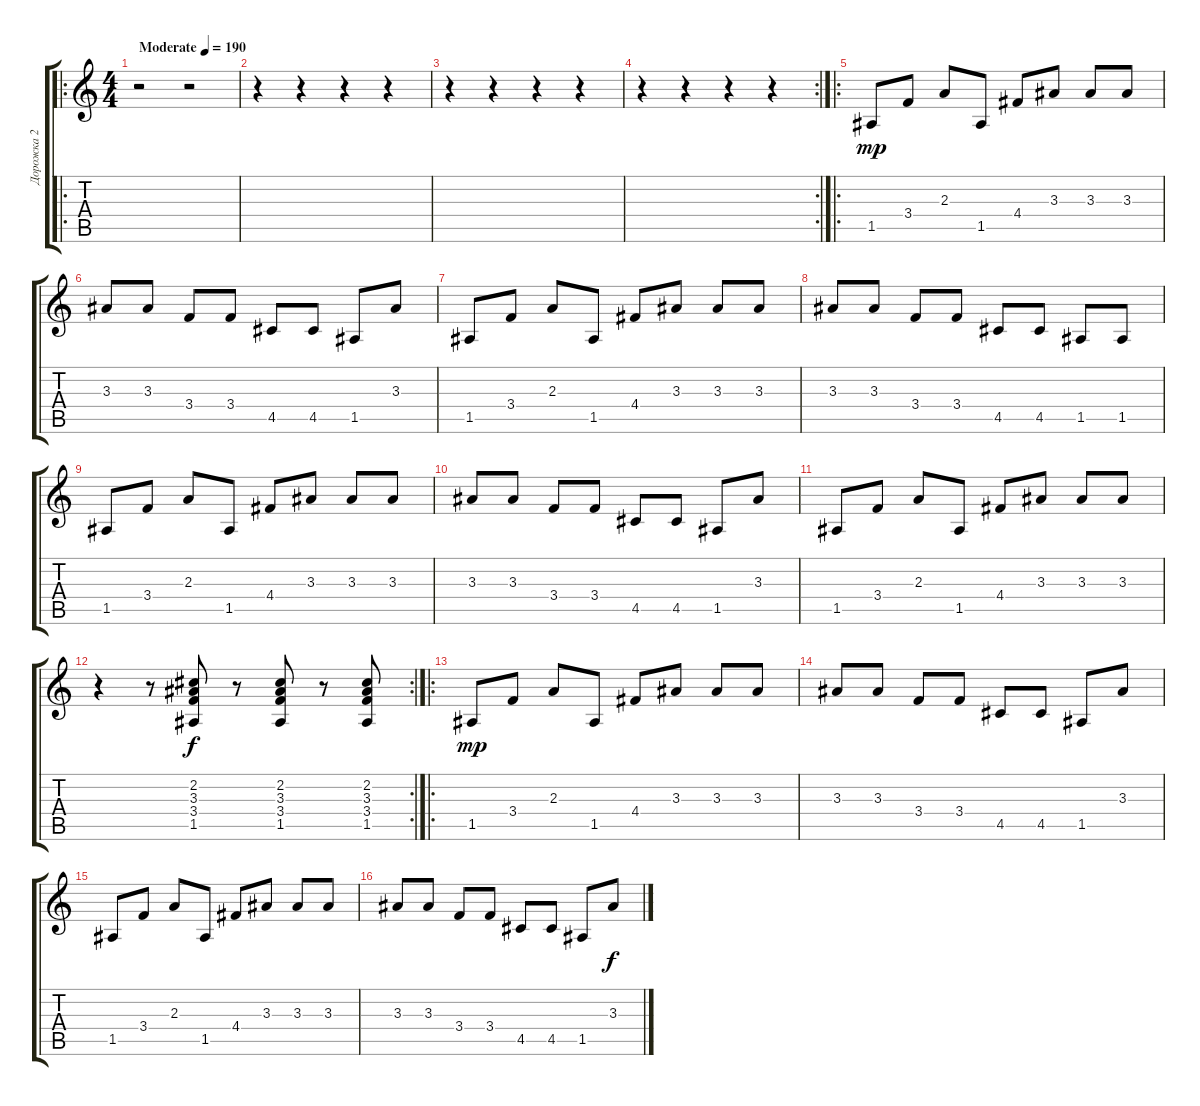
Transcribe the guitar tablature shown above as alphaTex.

\track ("Дорожка 2" "Дорожка 2") {instrument distortionguitar}
\staff {score tabs}
\tuning (E4 B3 G3 D3 A2 E2) {hide}
\ro
\ts (4 4)
\tempo (190 "Moderate")
\clef g2
\ks c
r.2{dy mp instrument distortionguitar} r.2 |
r.4 r.4 r.4 r.4 |
r.4 r.4 r.4 r.4 |
\rc 2
r.4 r.4 r.4 r.4 |
\ro
1.5.8 3.4.8 2.3.8 1.5.8 4.4.8 3.3.8 3.3.8 3.3.8 |
3.3.8 3.3.8 3.4.8 3.4.8 4.5.8 4.5.8 1.5.8 3.3.8 |
1.5.8 3.4.8 2.3.8 1.5.8 4.4.8 3.3.8 3.3.8 3.3.8 |
3.3.8 3.3.8 3.4.8 3.4.8 4.5.8 4.5.8 1.5.8 1.5.8 |
1.5.8 3.4.8 2.3.8 1.5.8 4.4.8 3.3.8 3.3.8 3.3.8 |
3.3.8 3.3.8 3.4.8 3.4.8 4.5.8 4.5.8 1.5.8 3.3.8 |
1.5.8 3.4.8 2.3.8 1.5.8 4.4.8 3.3.8 3.3.8 3.3.8 |
\rc 2
r.4 r.8 (2.2 3.3 3.4 1.5).8{dy f} r.8 (2.2 3.3 3.4 1.5).8 r.8 (2.2 3.3 3.4 1.5).8 |
\ro
1.5.8{dy mp} 3.4.8 2.3.8 1.5.8 4.4.8 3.3.8 3.3.8 3.3.8 |
3.3.8 3.3.8 3.4.8 3.4.8 4.5.8 4.5.8 1.5.8 3.3.8 |
1.5.8 3.4.8 2.3.8 1.5.8 4.4.8 3.3.8 3.3.8 3.3.8 |
3.3.8 3.3.8 3.4.8 3.4.8 4.5.8 4.5.8 1.5.8 3.3.8{dy f}
